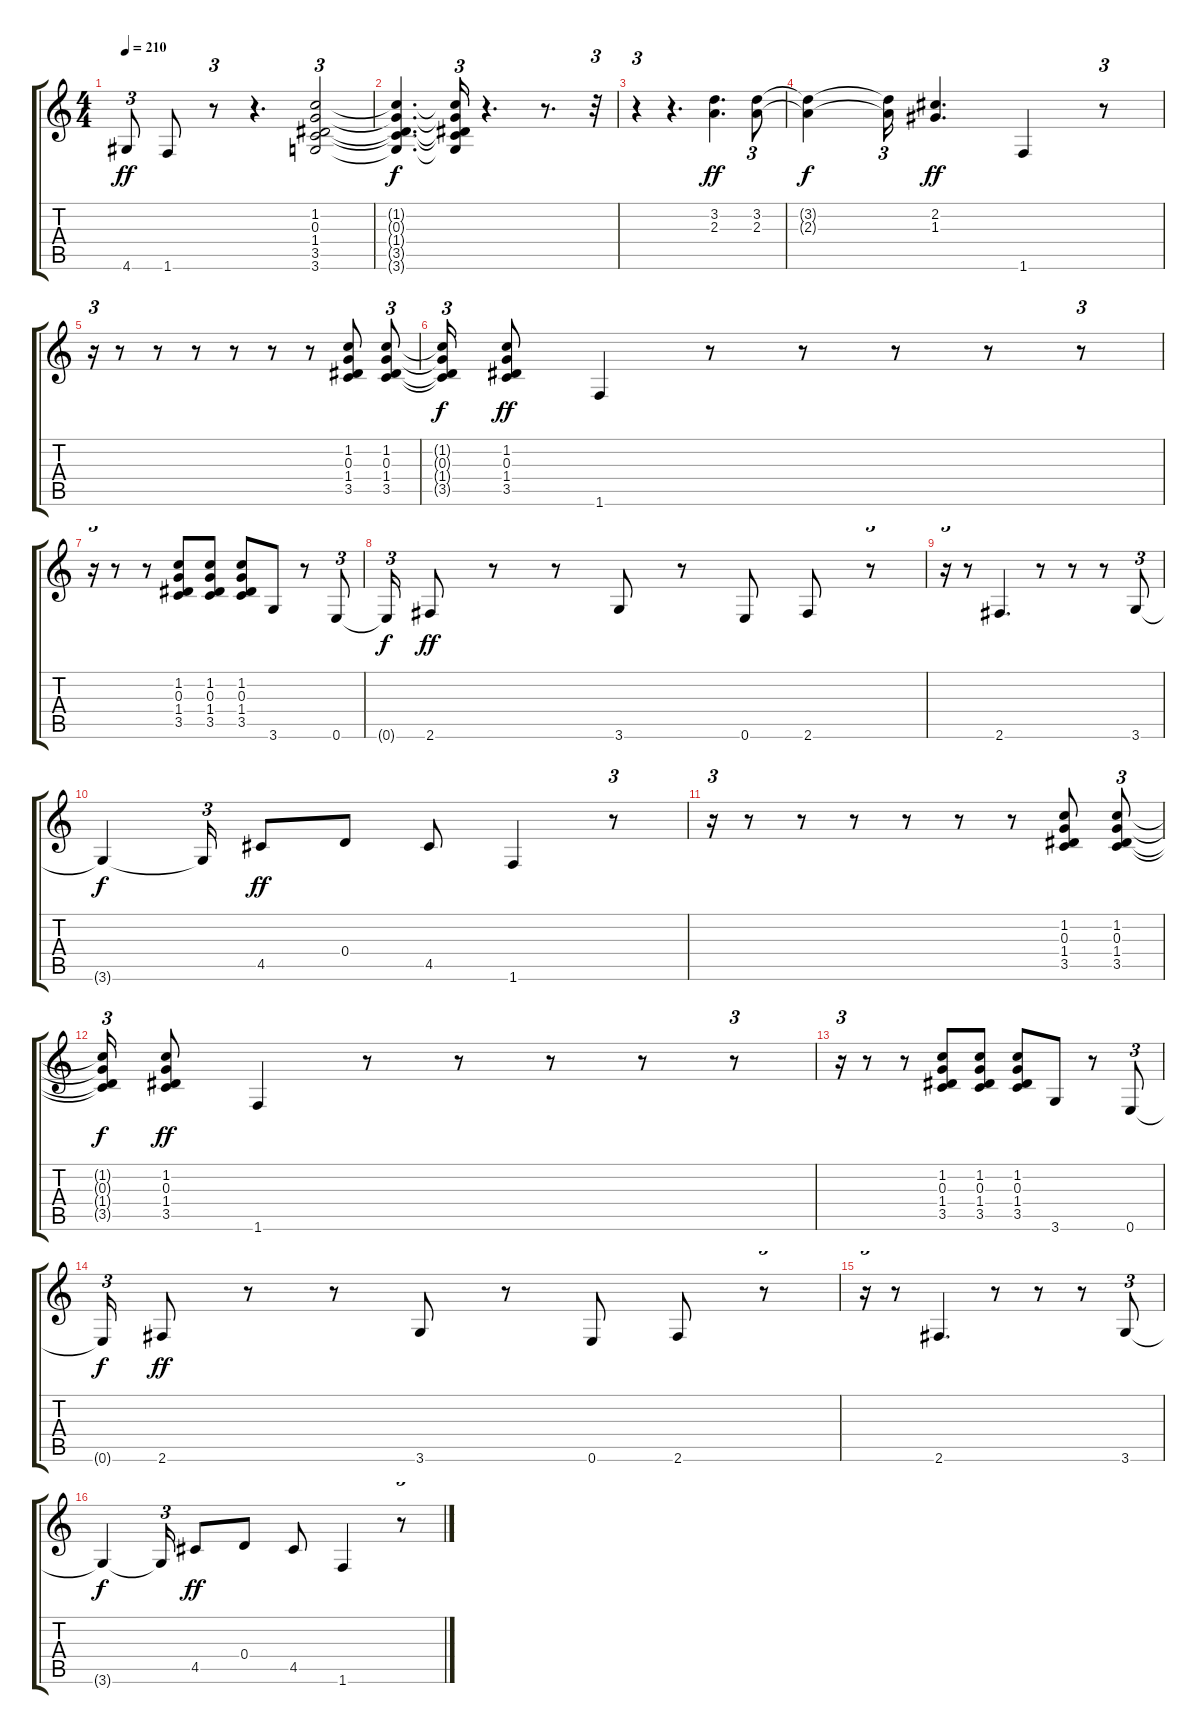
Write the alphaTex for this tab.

\track "" {instrument distortionguitar}
\staff {score tabs}
\tuning (E4 B3 G3 D3 A2 E2) {hide}
\ts (4 4)
\tempo 210
\clef g2
\ks c
4.6.8{tu (3 2) dy ff} 1.6.8 r.8{tu (3 2)} r.4{d} (1.2 0.3 1.4 3.5 3.6).2{tu (3 2)} |
(1.2{t} 0.3{t} 1.4{t} 3.5{t} 3.6{t}).4{d dy f} (1.2{t} 0.3{t} 1.4{t} 3.5{t} 3.6{t}).16{tu (3 2)} r.4{d} r.8{d} r.32{tu (3 2)} |
r.4{tu (3 2)} r.4{d} (3.2 2.3).4{d dy ff} (3.2 2.3).8{tu (3 2)} |
(3.2{t} 2.3{t}).4{dy f} (3.2{t} 2.3{t}).16{tu (3 2)} (2.2 1.3).4{d dy ff} 1.6.4 r.8{tu (3 2)} |
r.16{tu (3 2)} r.8 r.8 r.8 r.8 r.8 r.8 (1.2 0.3 1.4 3.5).8 (1.2 0.3 1.4 3.5).8{tu (3 2)} |
(1.2{t} 0.3{t} 1.4{t} 3.5{t}).16{tu (3 2) dy f} (1.2 0.3 1.4 3.5).8{dy ff} 1.6.4 r.8 r.8 r.8 r.8 r.8{tu (3 2)} |
r.16{tu (3 2)} r.8 r.8 (1.2 0.3 1.4 3.5).8 (1.2 0.3 1.4 3.5).8 (1.2 0.3 1.4 3.5).8 3.6.8 r.8 0.6.8{tu (3 2)} |
0.6{t}.16{tu (3 2) dy f} 2.6.8{dy ff} r.8 r.8 3.6.8 r.8 0.6.8 2.6.8 r.8{tu (3 2)} |
r.16{tu (3 2)} r.8 2.6.4{d} r.8 r.8 r.8 3.6.8{tu (3 2)} |
3.6{t}.4{dy f} 3.6{t}.16{tu (3 2)} 4.5.8{dy ff} 0.4.8 4.5.8 1.6.4 r.8{tu (3 2)} |
r.16{tu (3 2)} r.8 r.8 r.8 r.8 r.8 r.8 (1.2 0.3 1.4 3.5).8 (1.2 0.3 1.4 3.5).8{tu (3 2)} |
(1.2{t} 0.3{t} 1.4{t} 3.5{t}).16{tu (3 2) dy f} (1.2 0.3 1.4 3.5).8{dy ff} 1.6.4 r.8 r.8 r.8 r.8 r.8{tu (3 2)} |
r.16{tu (3 2)} r.8 r.8 (1.2 0.3 1.4 3.5).8 (1.2 0.3 1.4 3.5).8 (1.2 0.3 1.4 3.5).8 3.6.8 r.8 0.6.8{tu (3 2)} |
0.6{t}.16{tu (3 2) dy f} 2.6.8{dy ff} r.8 r.8 3.6.8 r.8 0.6.8 2.6.8 r.8{tu (3 2)} |
r.16{tu (3 2)} r.8 2.6.4{d} r.8 r.8 r.8 3.6.8{tu (3 2)} |
3.6{t}.4{dy f} 3.6{t}.16{tu (3 2)} 4.5.8{dy ff} 0.4.8 4.5.8 1.6.4 r.8{tu (3 2)}
